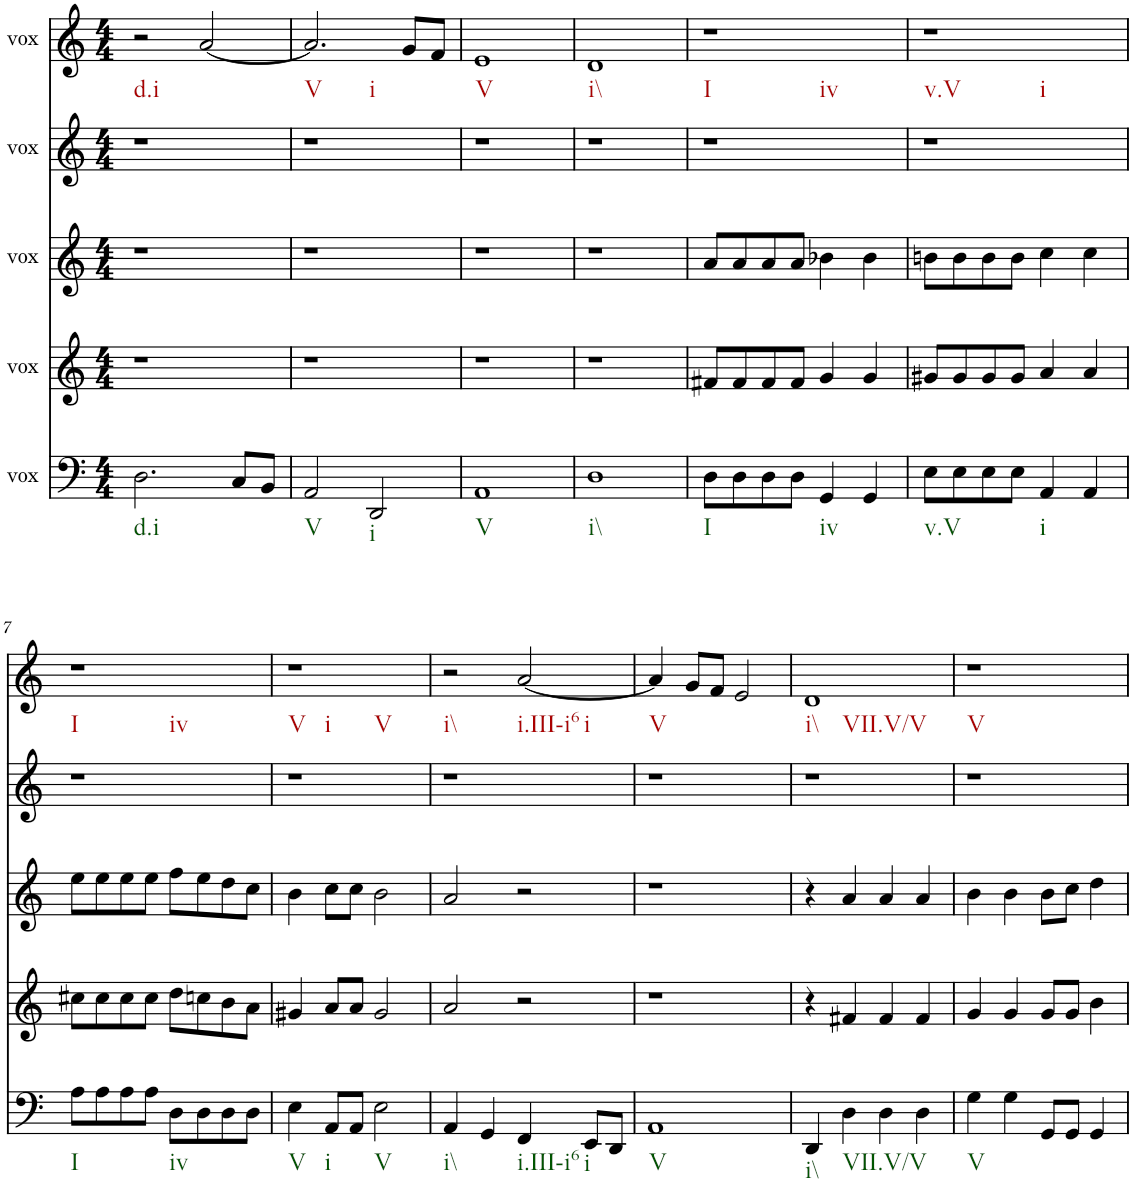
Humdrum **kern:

**kern	**kern	**kern	**kern	**kern
*part5	*part4	*part3	*part2	*part1
*staff5	*staff4	*staff3	*staff2	*staff1
*I"vox	*I"vox	*I"vox	*I"vox	*I"vox
*clefF4	*clefG2	*clefG2	*clefG2	*clefG2
*k[]	*k[]	*k[]	*k[]	*k[]
*M4/4	*M4/4	*M4/4	*M4/4	*M4/4
=1	=1	=1	=1	=1
2.D\	1r	1r	1r	2r
.	.	.	.	[2a/
8C/L	.	.	.	.
8BB/J	.	.	.	.
=2	=2	=2	=2	=2
2AA/	1r	1r	1r	2.a/]
2DD/	.	.	.	.
.	.	.	.	8g/L
.	.	.	.	8f/J
=3	=3	=3	=3	=3
1AA	1r	1r	1r	1e
=4	=4	=4	=4	=4
1D	1r	1r	1r	1d
=5	=5	=5	=5	=5
8D\L	8f#X/L	8a/L	1r	1r
8D\	8f#/	8a/	.	.
8D\	8f#/	8a/	.	.
8D\J	8f#/J	8a/J	.	.
4GG/	4g/	4b-X\	.	.
4GG/	4g/	4b-\	.	.
=6	=6	=6	=6	=6
8E\L	8g#X/L	8bn\L	1r	1r
8E\	8g#/	8b\	.	.
8E\	8g#/	8b\	.	.
8E\J	8g#/J	8b\J	.	.
4AA/	4a/	4cc\	.	.
4AA/	4a/	4cc\	.	.
!!LO:LB:g=z
=7	=7	=7	=7	=7
8A\L	8cc#X\L	8ee\L	1r	1r
8A\	8cc#\	8ee\	.	.
8A\	8cc#\	8ee\	.	.
8A\J	8cc#\J	8ee\J	.	.
8D\L	8dd\L	8ff\L	.	.
8D\	8ccn\	8ee\	.	.
8D\	8b\	8dd\	.	.
8D\J	8a\J	8cc\J	.	.
=8	=8	=8	=8	=8
4E\	4g#X/	4b\	1r	1r
8AA/L	8a/L	8cc\L	.	.
8AA/J	8a/J	8cc\J	.	.
2E\	2g#/	2b\	.	.
=9	=9	=9	=9	=9
4AA/	2a/	2a/	1r	2r
4GG/	.	.	.	.
4FF/	2r	2r	.	[2a/
8EE/L	.	.	.	.
8DD/J	.	.	.	.
=10	=10	=10	=10	=10
1AA	1r	1r	1r	4a/]
.	.	.	.	8g/L
.	.	.	.	8f/J
.	.	.	.	2e/
=11	=11	=11	=11	=11
4DD/	4r	4r	1r	1d
4D\	4f#X/	4a/	.	.
4D\	4f#/	4a/	.	.
4D\	4f#/	4a/	.	.
=12	=12	=12	=12	=12
4G\	4g/	4b\	1r	1r
4G\	4g/	4b\	.	.
8GG/L	8g/L	8b\L	.	.
8GG/J	8g/J	8cc\J	.	.
4GG/	4b\	4dd\	.	.
=	=	=	=	=
*-	*-	*-	*-	*-
